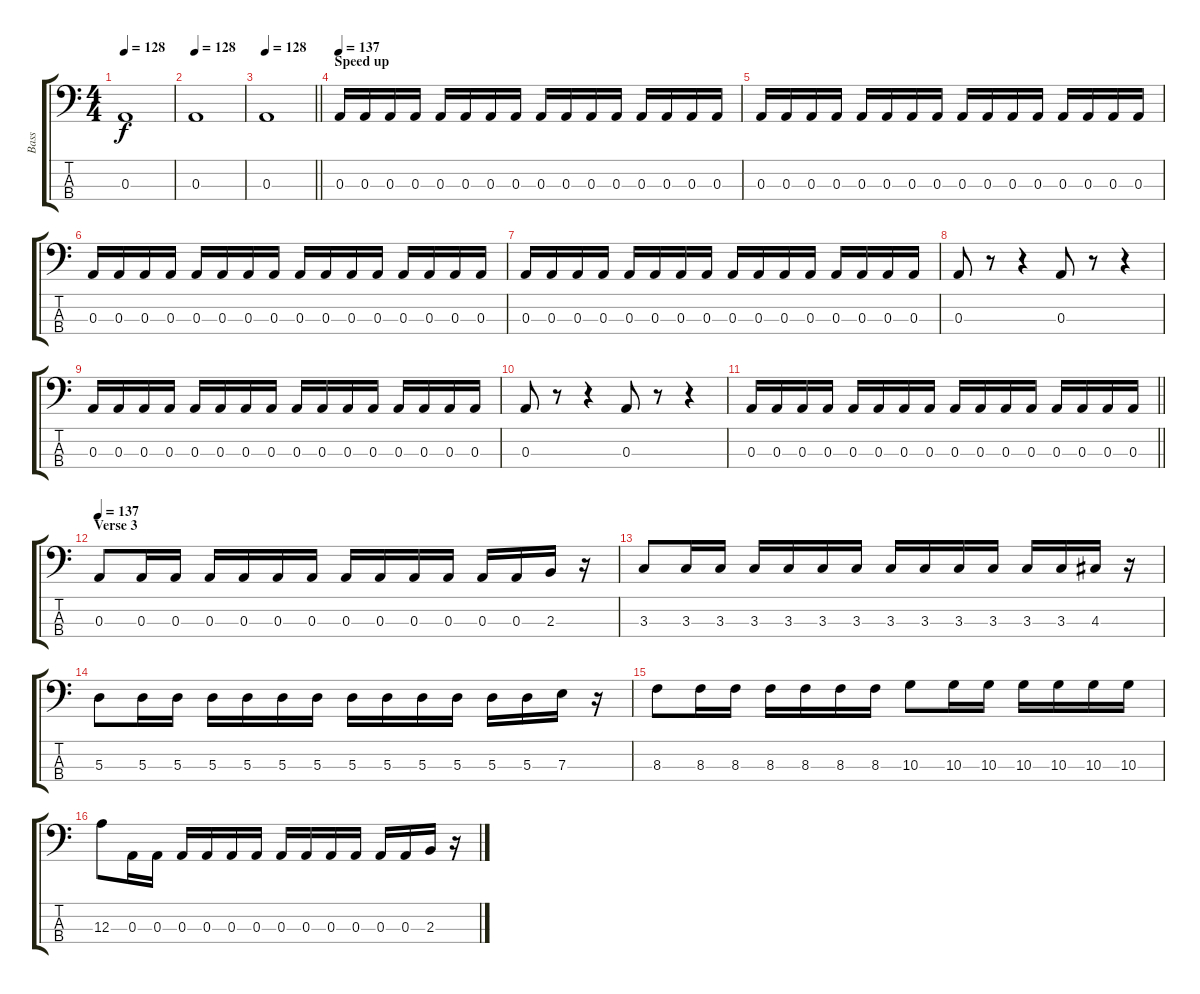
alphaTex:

\track ("Bass" "Bass") {instrument electricbasspick}
\staff {score tabs}
\tuning (G2 D2 A1 E1) {hide}
\ts (4 4)
\tempo 128
\clef f4
\ks c
0.3.1{dy f} |
\tempo 128
0.3.1 |
\tempo 128
\barLineRight lightlight
0.3.1 |
\section ("" "Speed up")
\tempo 137
0.3.16 0.3.16 0.3.16 0.3.16 0.3.16 0.3.16 0.3.16 0.3.16 0.3.16 0.3.16 0.3.16 0.3.16 0.3.16 0.3.16 0.3.16 0.3.16 |
0.3.16 0.3.16 0.3.16 0.3.16 0.3.16 0.3.16 0.3.16 0.3.16 0.3.16 0.3.16 0.3.16 0.3.16 0.3.16 0.3.16 0.3.16 0.3.16 |
0.3.16 0.3.16 0.3.16 0.3.16 0.3.16 0.3.16 0.3.16 0.3.16 0.3.16 0.3.16 0.3.16 0.3.16 0.3.16 0.3.16 0.3.16 0.3.16 |
0.3.16 0.3.16 0.3.16 0.3.16 0.3.16 0.3.16 0.3.16 0.3.16 0.3.16 0.3.16 0.3.16 0.3.16 0.3.16 0.3.16 0.3.16 0.3.16 |
0.3.8 r.8 r.4 0.3.8 r.8 r.4 |
0.3.16 0.3.16 0.3.16 0.3.16 0.3.16 0.3.16 0.3.16 0.3.16 0.3.16 0.3.16 0.3.16 0.3.16 0.3.16 0.3.16 0.3.16 0.3.16 |
0.3.8 r.8 r.4 0.3.8 r.8 r.4 |
\barLineRight lightlight
0.3.16 0.3.16 0.3.16 0.3.16 0.3.16 0.3.16 0.3.16 0.3.16 0.3.16 0.3.16 0.3.16 0.3.16 0.3.16 0.3.16 0.3.16 0.3.16 |
\section ("" "Verse 3")
\tempo 137
0.3.8 0.3.16 0.3.16 0.3.16 0.3.16 0.3.16 0.3.16 0.3.16 0.3.16 0.3.16 0.3.16 0.3.16 0.3.16 2.3.16 r.16 |
3.3.8 3.3.16 3.3.16 3.3.16 3.3.16 3.3.16 3.3.16 3.3.16 3.3.16 3.3.16 3.3.16 3.3.16 3.3.16 4.3.16 r.16 |
5.3.8 5.3.16 5.3.16 5.3.16 5.3.16 5.3.16 5.3.16 5.3.16 5.3.16 5.3.16 5.3.16 5.3.16 5.3.16 7.3.16 r.16 |
8.3.8 8.3.16 8.3.16 8.3.16 8.3.16 8.3.16 8.3.16 10.3.8 10.3.16 10.3.16 10.3.16 10.3.16 10.3.16 10.3.16 |
12.3.8 0.3.16 0.3.16 0.3.16 0.3.16 0.3.16 0.3.16 0.3.16 0.3.16 0.3.16 0.3.16 0.3.16 0.3.16 2.3.16 r.16
